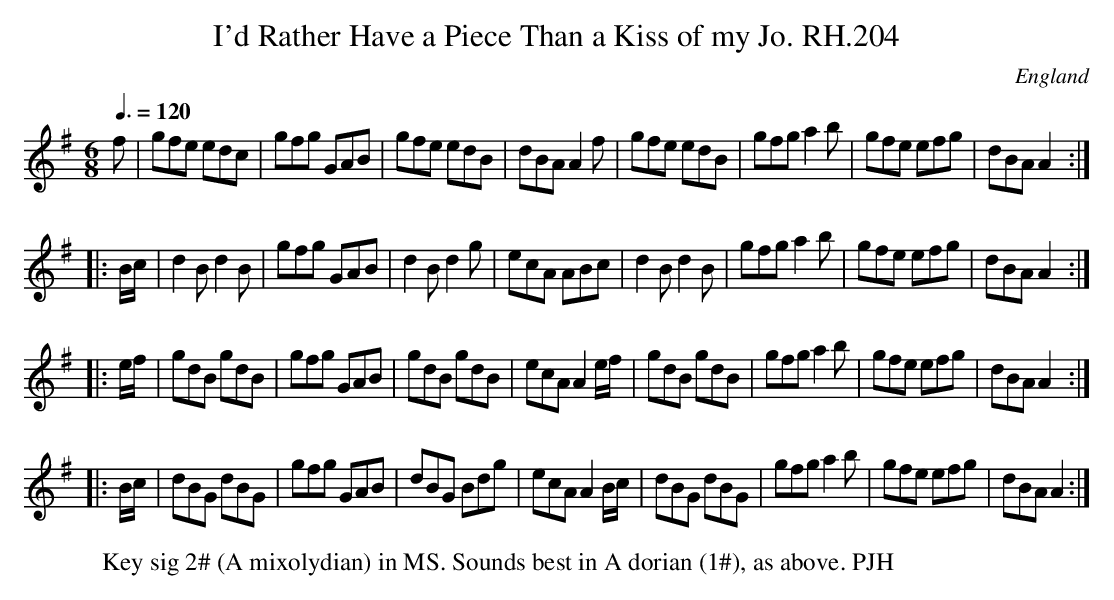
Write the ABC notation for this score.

X:1
T:I'd Rather Have a Piece Than a Kiss of my Jo. RH.204
O:England
M:6/8
L:1/8
Q:3/8=120
K:A dorian
f|gfe edc|gfg GAB|gfe edB|dBA A2f|\
gfe edB|gfg a2b|gfe efg|dBA A2:|!
|:B/c/|d2B d2B|gfg GAB|d2B d2g|ecA ABc|\
d2B d2B|gfg a2b|gfe efg|dBA A2:|!
|:e/f/|gdB gdB|gfg GAB|gdB gdB|ecA A2e/f/|\
gdB gdB|gfg a2b|gfe efg|dBA A2:|!
|:B/c/|dBG dBG|gfg GAB|dBG Bdg|ecA A2B/c/|\
dBG dBG|gfg a2b|gfe efg|dBA A2:|
W:Key sig 2# (A mixolydian) in MS. Sounds best in A dorian (1#), as above. PJH
